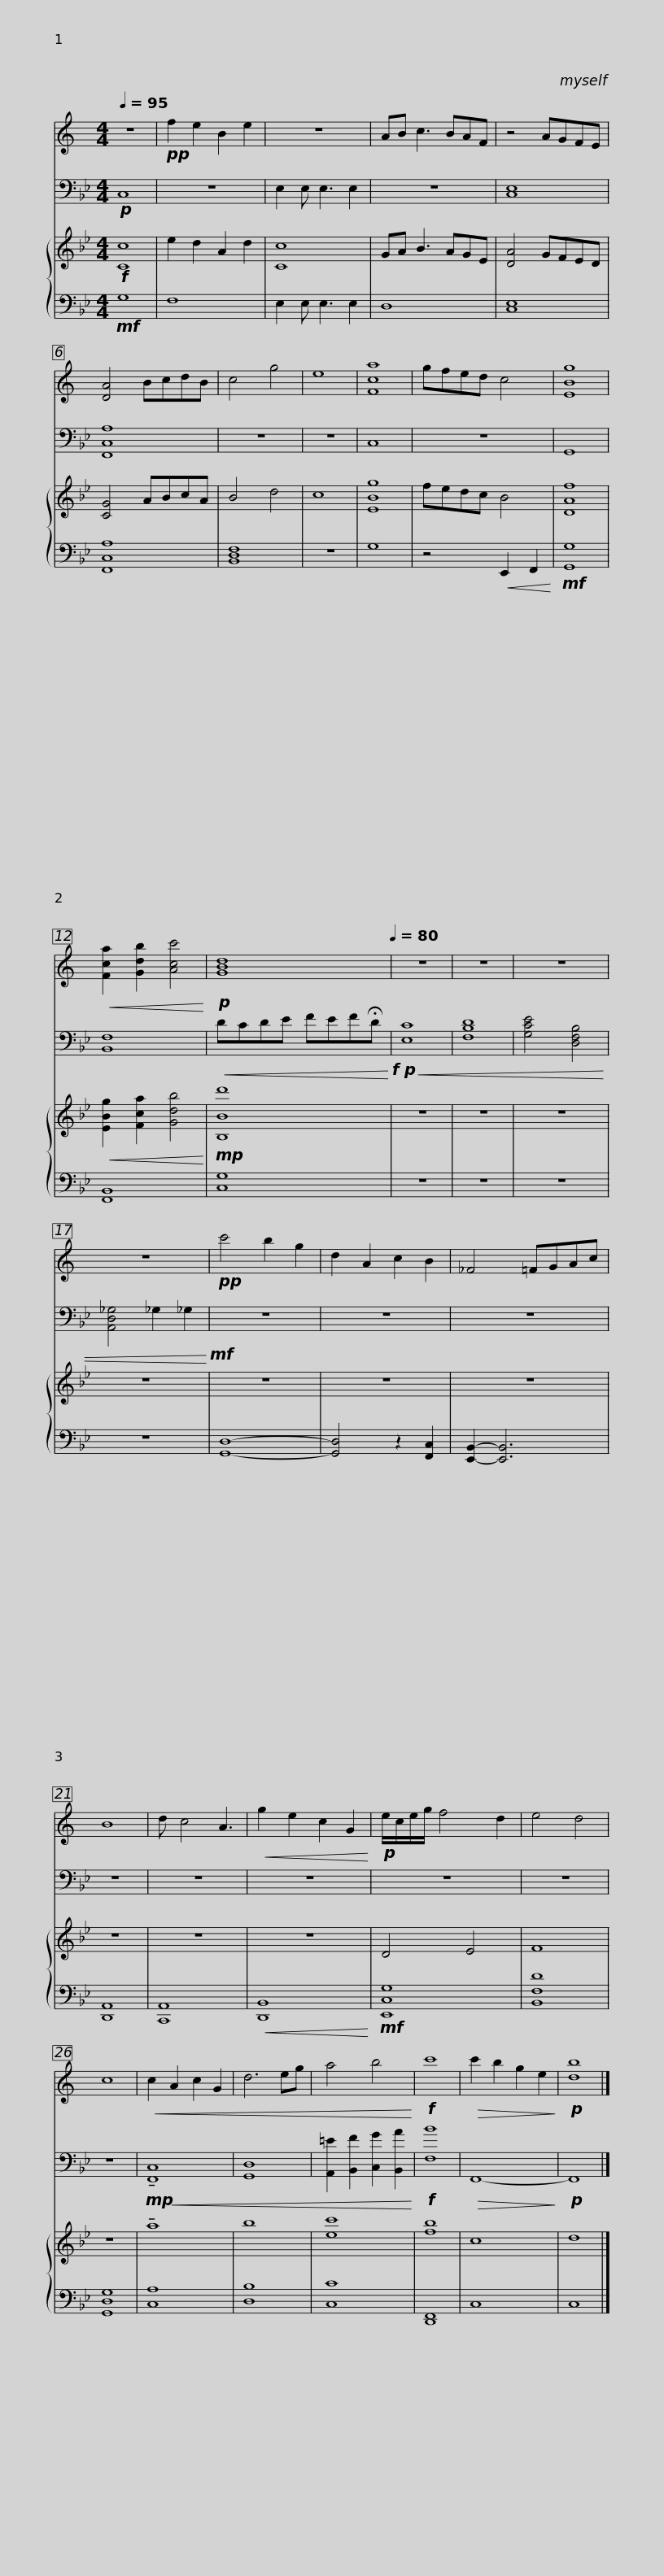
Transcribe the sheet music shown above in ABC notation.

X:1
%%score 1 2 { 3 | 4 }
L:1/8
Q:1/4=95
M:4/4
I:linebreak $
K:Bb
V:1 treble transpose=-2
V:2 bass
V:3 treble
V:4 bass
V:1
[K:C] z8 |!pp! f2 e2 B2 e2 | z8 | AB c3 BAF | z4 AGFE | %5
 [DA]4 BcdB | c4 g4 | e8 |$ [Fca]8 | gfed c4 | %10
 [EBg]8 |!<(! [Fca]2 [Gdb]2 [Acc']4!<)! |[Q:1/4=85]!p! [GBd]8[Q:1/4=80] | z8 | z8 | %15
 z8 | z8 |$!pp! c'4 b2 g2 | d2 A2 c2 B2 | _F4 =FGAc | %20
 B8 | d c4 A3 |!<(! g2 e2 c2 G2!<)! |!p! e/c/e/g/ f4 d2 | e4 d4 | %25
 c8 |$!<(! c2 A2 c2 G2 | d6 eg | a4 b4!<)! |!f! c'8 | %30
!>(! c'2 b2 g2 e2!>)! |!p! [db]8 |] %32
V:2
!p! C,8 | z8 | E,2 E, E,3 E,2 | z8 | [C,E,]8 | %5
 [F,,C,A,]8 | z8 | z8 |$ C,8 | z8 | %10
 G,,8 | [B,,F,]8 |!<(! DCDE FEF!fermata!D!<)!!f! |!p!!<(! [E,C]8 | [F,B,D]8 | %15
 [G,CE]4 [D,F,B,]4 | [A,,D,_G,]4 _G,2 _G,2!<)!!mf! |$ z8 | z8 | z8 | %20
 z8 | z8 | z8 | z8 | z8 | %25
 z8 |$!mp!!<(! !tenuto![F,,C,]8 | [G,,D,]8 | [A,,=E]2 [B,,F]2 [C,G]2 [B,,A]2!<)! |!f! [F,B]8 | %30
!>(! F,,8-!>)! |!p! F,,8 |] %32
V:3
!f! [Cc]8 | e2 d2 A2 d2 | [Cc]8 | GA B3 AGE | [DA]4 GFED | %5
 [CG]4 ABcA | B4 d4 | c8 |$ [EBg]8 | fedc B4 | %10
 [DAf]8 |!<(! [EBg]2 [Fca]2 [Gdb]4!<)! |!mp! [B,Bd']8 | z8 | z8 | %15
 z8 | z8 |$ z8 | z8 | z8 | %20
 z8 | z8 | z8 | D4 E4 | F8 | %25
 z8 |$ !tenuto!a8 | b8 | [ec']8 | [fb]8 | %30
 c8 | d8 |] %32
V:4
!mf! G,8 | F,8 | E,2 E, E,3 E,2 | D,8 | [C,E,]8 | %5
 [F,,C,A,]8 | [B,,D,F,]8 | z8 |$ G,8 | z4!<(! E,,2 F,,2!<)! | %10
!mf! [G,,G,]8 | [F,,B,,]8 | [C,G,]8 | z8 | z8 | %15
 z8 | z8 |$ [G,,D,]8- | [G,,D,]4 z2 [F,,C,]2 | [E,,B,,]2- [E,,B,,]6 | %20
 [D,,A,,]8 | [C,,A,,]8 |!<(! [D,,B,,]8!<)! |!mf! [E,,C,G,]8 | [B,,F,D]8 | %25
 [G,,D,G,]8 |$ [C,A,]8 | [D,B,]8 | [C,C]8 | [D,,F,,]8 | %30
 C,8 | C,8 |] %32
